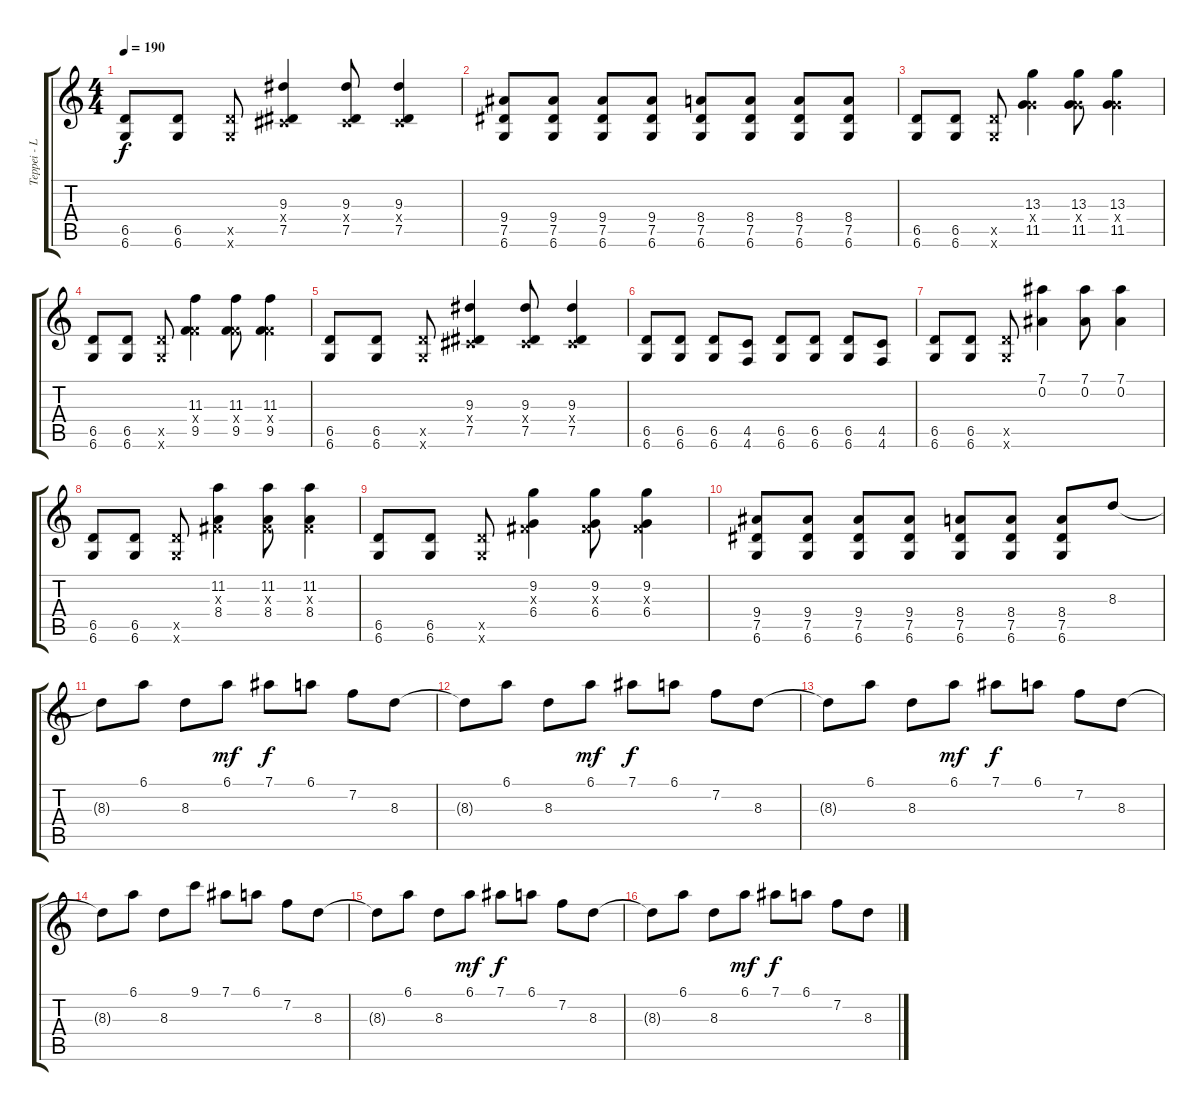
\track ("Teppei - Lead" "Teppei - L") {instrument distortionguitar}
\staff {score tabs}
\tuning (Eb4 Bb3 Gb3 Db3 Ab2 Db2) {hide}
\ts (4 4)
\tempo 190
\clef g2
\ks c
(6.5 6.6).8{dy f} (6.5 6.6).8 (6.5{x} 6.6{x}).8 (9.3 0.4{x} 7.5).4 (9.3 0.4{x} 7.5).8 (9.3 0.4{x} 7.5).4 |
(9.4 7.5 6.6).8 (9.4 7.5 6.6).8 (9.4 7.5 6.6).8 (9.4 7.5 6.6).8 (8.4 7.5 6.6).8 (8.4 7.5 6.6).8 (8.4 7.5 6.6).8 (8.4 7.5 6.6).8 |
(6.5 6.6).8 (6.5 6.6).8 (6.5{x} 6.6{x}).8 (13.3 6.4{x} 11.5).4 (13.3 6.4{x} 11.5).8 (13.3 6.4{x} 11.5).4 |
(6.5 6.6).8 (6.5 6.6).8 (6.5{x} 6.6{x}).8 (11.3 4.4{x} 9.5).4 (11.3 4.4{x} 9.5).8 (11.3 4.4{x} 9.5).4 |
(6.5 6.6).8 (6.5 6.6).8 (6.5{x} 6.6{x}).8 (9.3 0.4{x} 7.5).4 (9.3 0.4{x} 7.5).8 (9.3 0.4{x} 7.5).4 |
(6.5 6.6).8 (6.5 6.6).8 (6.5 6.6).8 (4.5 4.6).8 (6.5 6.6).8 (6.5 6.6).8 (6.5 6.6).8 (4.5 4.6).8 |
(6.5 6.6).8 (6.5 6.6).8 (6.5{x} 6.6{x}).8 (7.1 0.2).4 (7.1 0.2).8 (7.1 0.2).4 |
(6.5 6.6).8 (6.5 6.6).8 (6.5{x} 6.6{x}).8 (11.2 0.3{x} 8.4).4 (11.2 0.3{x} 8.4).8 (11.2 0.3{x} 8.4).4 |
(6.5 6.6).8 (6.5 6.6).8 (6.5{x} 6.6{x}).8 (9.2 0.3{x} 6.4).4 (9.2 0.3{x} 6.4).8 (9.2 0.3{x} 6.4).4 |
(9.4 7.5 6.6).8 (9.4 7.5 6.6).8 (9.4 7.5 6.6).8 (9.4 7.5 6.6).8 (8.4 7.5 6.6).8 (8.4 7.5 6.6).8 (8.4 7.5 6.6).8 8.3.8 |
8.3{t}.8 6.1.8 8.3.8 6.1.8{dy mf} 7.1.8{dy f} 6.1.8 7.2.8 8.3.8 |
8.3{t}.8 6.1.8 8.3.8 6.1.8{dy mf} 7.1.8{dy f} 6.1.8 7.2.8 8.3.8 |
8.3{t}.8 6.1.8 8.3.8 6.1.8{dy mf} 7.1.8{dy f} 6.1.8 7.2.8 8.3.8 |
8.3{t}.8 6.1.8 8.3.8 9.1.8 7.1.8 6.1.8 7.2.8 8.3.8 |
8.3{t}.8 6.1.8 8.3.8 6.1.8{dy mf} 7.1.8{dy f} 6.1.8 7.2.8 8.3.8 |
8.3{t}.8 6.1.8 8.3.8 6.1.8{dy mf} 7.1.8{dy f} 6.1.8 7.2.8 8.3.8
